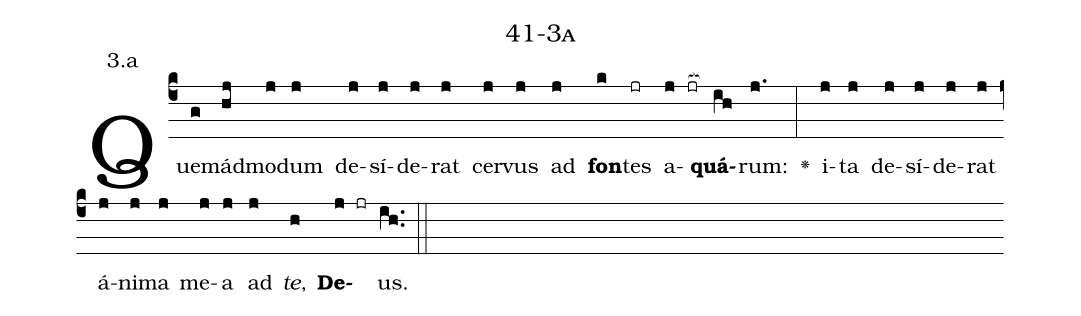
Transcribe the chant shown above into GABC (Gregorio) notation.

name: 41-3a;
annotation: 3.a;
%%
(c4)Quem(g)ád(hj)mo(j)dum(j) de(j)sí(j)de(j)rat(j) cer(j)vus(j) ad(j) <b>fon</b>(k)tes(jr) a(j jr[ocb:1{])<b>quá</b>(ih[ocb:0}])rum:(j.) <v>\greheightstar</v>(:) i(j)ta(j) de(j)sí(j)de(j)rat(j) á(j)ni(j)ma(j) me(j)a(j) ad(j) <i>te</i>,(h) <b>De</b>(j jr)us.(ih..) (::)


%E(j) u(j) o(j) u(h) a(j) e.(ih..) (::)
